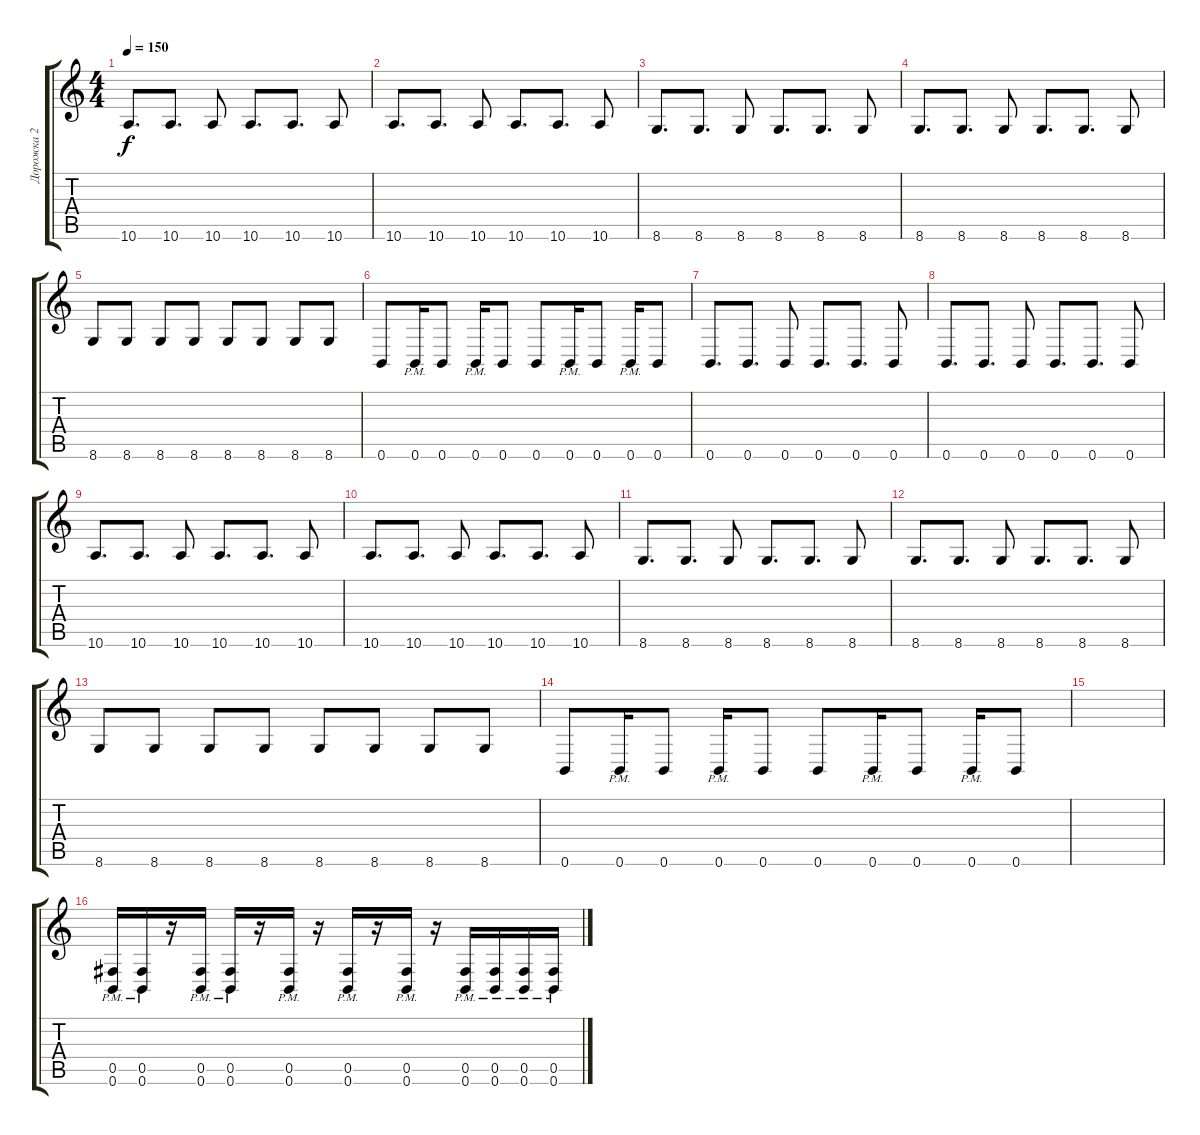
\track ("Дорожка 2" "Дорожка 2") {instrument overdrivenguitar}
\staff {score tabs}
\tuning (Db4 Ab3 E3 B2 Gb2 B1) {hide}
\ts (4 4)
\tempo 150
\clef g2
\ks c
10.6.8{d dy f} 10.6.8{d} 10.6.8 10.6.8{d} 10.6.8{d} 10.6.8 |
10.6.8{d} 10.6.8{d} 10.6.8 10.6.8{d} 10.6.8{d} 10.6.8 |
8.6.8{d} 8.6.8{d} 8.6.8 8.6.8{d} 8.6.8{d} 8.6.8 |
8.6.8{d} 8.6.8{d} 8.6.8 8.6.8{d} 8.6.8{d} 8.6.8 |
8.6.8 8.6.8 8.6.8 8.6.8 8.6.8 8.6.8 8.6.8 8.6.8 |
0.6.8 0.6{pm}.16 0.6.8 0.6{pm}.16 0.6.8 0.6.8 0.6{pm}.16 0.6.8 0.6{pm}.16 0.6.8 |
0.6.8{d} 0.6.8{d} 0.6.8 0.6.8{d} 0.6.8{d} 0.6.8 |
0.6.8{d} 0.6.8{d} 0.6.8 0.6.8{d} 0.6.8{d} 0.6.8 |
10.6.8{d} 10.6.8{d} 10.6.8 10.6.8{d} 10.6.8{d} 10.6.8 |
10.6.8{d} 10.6.8{d} 10.6.8 10.6.8{d} 10.6.8{d} 10.6.8 |
8.6.8{d} 8.6.8{d} 8.6.8 8.6.8{d} 8.6.8{d} 8.6.8 |
8.6.8{d} 8.6.8{d} 8.6.8 8.6.8{d} 8.6.8{d} 8.6.8 |
8.6.8 8.6.8 8.6.8 8.6.8 8.6.8 8.6.8 8.6.8 8.6.8 |
0.6.8 0.6{pm}.16 0.6.8 0.6{pm}.16 0.6.8 0.6.8 0.6{pm}.16 0.6.8 0.6{pm}.16 0.6.8 |
|
(0.5{pm} 0.6{pm}).16 (0.5{pm} 0.6{pm}).16 r.16 (0.5{pm} 0.6{pm}).16 (0.5{pm} 0.6{pm}).16 r.16 (0.5{pm} 0.6{pm}).16 r.16 (0.5{pm} 0.6{pm}).16 r.16 (0.5{pm} 0.6{pm}).16 r.16 (0.5{pm} 0.6{pm}).16 (0.5{pm} 0.6{pm}).16 (0.5{pm} 0.6{pm}).16 (0.5{pm} 0.6{pm}).16
